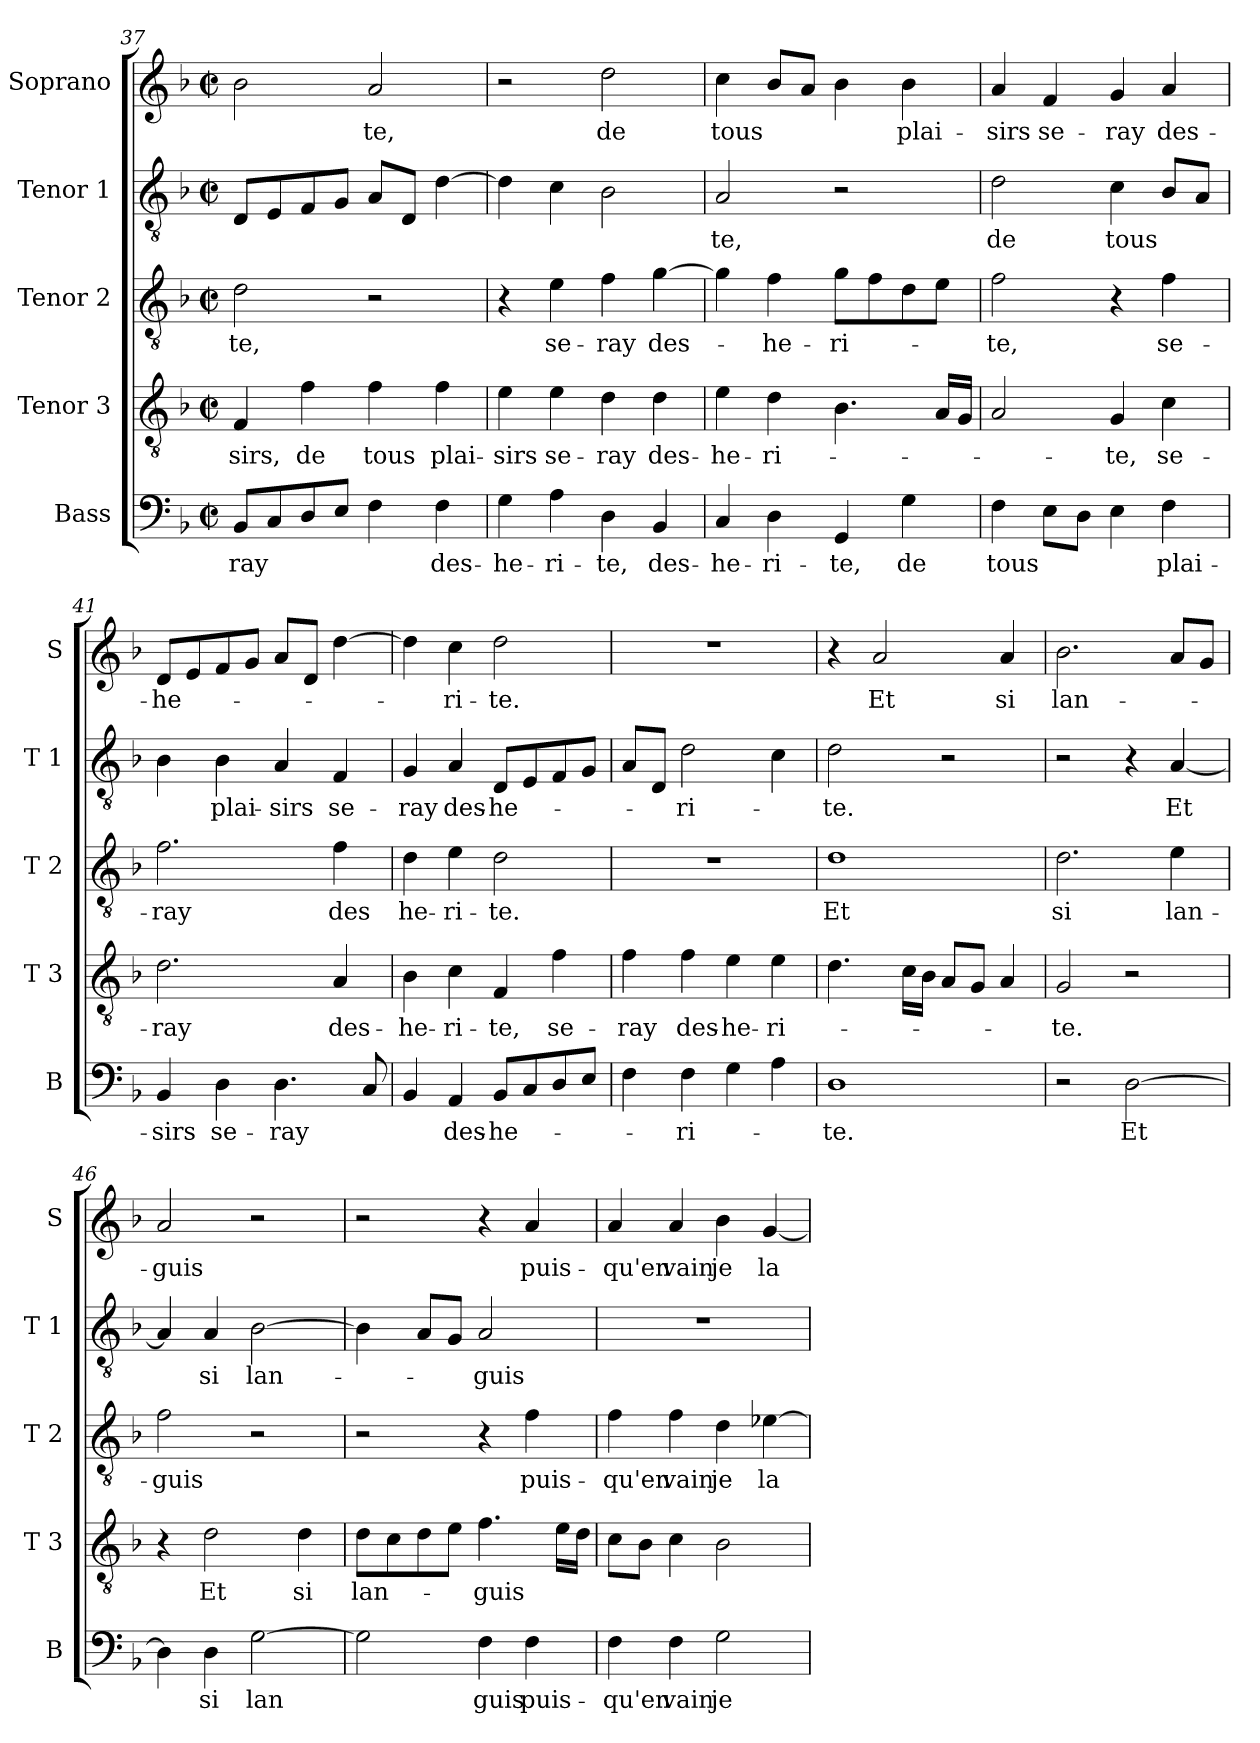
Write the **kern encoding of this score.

**kern	**text	**kern	**text	**kern	**text	**kern	**text	**kern	**text
*part5	*part5	*part4	*part4	*part3	*part3	*part2	*part2	*part1	*part1
*staff5	*staff5	*staff4	*staff4	*staff3	*staff3	*staff2	*staff2	*staff1	*staff1
*I"Bass	*	*I"Tenor 3	*	*I"Tenor 2	*	*I"Tenor 1	*	*I"Soprano	*
*I'B	*	*I'T 3	*	*I'T 2	*	*I'T 1	*	*I'S	*
!!LO:PB:g=z
*clefF4	*	*clefGv2	*	*clefGv2	*	*clefGv2	*	*clefG2	*
*k[b-]	*	*k[b-]	*	*k[b-]	*	*k[b-]	*	*k[b-]	*
*F:	*	*F:	*	*F:	*	*F:	*	*F:	*
*M2/2	*	*M2/2	*	*M2/2	*	*M2/2	*	*M2/2	*
*met(c|)	*	*met(c|)	*	*met(c|)	*	*met(c|)	*	*met(c|)	*
=37	=37	=37	=37	=37	=37	=37	=37	=37	=37
8BB-/L	-ray	4F/	-sirs,	2d\	-te,	8D/L	.	2b-\	.
8C/	.	.	.	.	.	8E/	.	.	.
8D/	.	4f\	de	.	.	8F/	.	.	.
8E/J	.	.	.	.	.	8G/J	.	.	.
4F\	.	4f\	tous	2r	.	8A/L	.	2a/	-te,
.	.	.	.	.	.	8D/J	.	.	.
4F\	des-	4f\	plai-	.	.	[4d\	.	.	.
=38	=38	=38	=38	=38	=38	=38	=38	=38	=38
4G\	-he-	4e\	-sirs	4r	.	4d\]	.	2r	.
4A\	-ri-	4e\	se-	4e\	se-	4c\	.	.	.
4D\	-te,	4d\	-ray	4f\	-ray	2B-\	.	2dd\	de
4BB-/	des-	4d\	des-	[4g\	des-	.	.	.	.
=39	=39	=39	=39	=39	=39	=39	=39	=39	=39
4C/	-he-	4e\	-he-	4g\]	.	2A/	-te,	4cc\	tous
4D\	-ri-	4d\	-ri-	4f\	-he-	.	.	8b-/L	.
.	.	.	.	.	.	.	.	8a/J	.
4GG/	-te,	4.B-\	.	8g\L	-ri-	2r	.	4b-\	.
.	.	.	.	8f\	.	.	.	.	.
4G\	de	.	.	8d\	.	.	.	4b-\	plai-
.	.	16A/LL	.	8e\J	.	.	.	.	.
.	.	16G/JJ	.	.	.	.	.	.	.
=40	=40	=40	=40	=40	=40	=40	=40	=40	=40
4F\	tous	2A/	.	2f\	-te,	2d\	de	4a/	-sirs
8E\L	.	.	.	.	.	.	.	4f/	se-
8D\J	.	.	.	.	.	.	.	.	.
4E\	.	4G/	-te,	4r	.	4c\	tous	4g/	-ray
4F\	plai-	4c\	se-	4f\	se-	8B-/L	.	4a/	des-
.	.	.	.	.	.	8A/J	.	.	.
=41	=41	=41	=41	=41	=41	=41	=41	=41	=41
4BB-/	-sirs	2.d\	-ray	2.f\	-ray	4B-\	.	8d/L	-he-
.	.	.	.	.	.	.	.	8e/	.
4D\	se-	.	.	.	.	4B-\	plai-	8f/	.
.	.	.	.	.	.	.	.	8g/J	.
4.D\	-ray	.	.	.	.	4A/	-sirs	8a/L	.
.	.	.	.	.	.	.	.	8d/J	.
.	.	4A/	des-	4f\	des	4F/	se-	[4dd\	.
8C/	.	.	.	.	.	.	.	.	.
=42	=42	=42	=42	=42	=42	=42	=42	=42	=42
4BB-/	.	4B-\	-he-	4d\	he-	4G/	-ray	4dd\]	.
4AA/	des-	4c\	-ri-	4e\	-ri-	4A/	des-	4cc\	-ri-
8BB-/L	-he-	4F/	-te,	2d\	-te.	8D/L	-he-	2dd\	-te.
8C/	.	.	.	.	.	8E/	.	.	.
8D/	.	4f\	se-	.	.	8F/	.	.	.
8E/J	.	.	.	.	.	8G/J	.	.	.
!!LO:LB:g=z
=43	=43	=43	=43	=43	=43	=43	=43	=43	=43
4F\	.	4f\	-ray	1r	.	8A/L	.	1r	.
.	.	.	.	.	.	8D/J	.	.	.
4F\	-ri-	4f\	des-	.	.	2d\	-ri-	.	.
4G\	.	4e\	-he-	.	.	.	.	.	.
4A\	.	4e\	-ri-	.	.	4c\	.	.	.
=44	=44	=44	=44	=44	=44	=44	=44	=44	=44
1D	-te.	4.d\	.	1d	Et	2d\	-te.	4r	.
.	.	.	.	.	.	.	.	2a/	Et
.	.	16c\LL	.	.	.	.	.	.	.
.	.	16B-\JJ	.	.	.	.	.	.	.
.	.	8A/L	.	.	.	2r	.	.	.
.	.	8G/J	.	.	.	.	.	.	.
.	.	4A/	.	.	.	.	.	4a/	si
=45	=45	=45	=45	=45	=45	=45	=45	=45	=45
2r	.	2G/	-te.	2.d\	si	2r	.	2.b-\	lan-
[2D\	Et	2r	.	.	.	4r	.	.	.
.	.	.	.	4e\	lan-	[4A/	Et	8a/L	.
.	.	.	.	.	.	.	.	8g/J	.
=46	=46	=46	=46	=46	=46	=46	=46	=46	=46
4D\]	.	4r	.	2f\	-guis	4A/]	.	2a/	-guis
4D\	si	2d\	Et	.	.	4A/	si	.	.
[2G\	lan	.	.	2r	.	[2B-\	lan-	2r	.
.	.	4d\	si	.	.	.	.	.	.
=47	=47	=47	=47	=47	=47	=47	=47	=47	=47
2G\]	.	8d\L	lan-	2r	.	4B-\]	.	2r	.
.	.	8c\	.	.	.	.	.	.	.
.	.	8d\	.	.	.	8A/L	.	.	.
.	.	8e\J	.	.	.	8G/J	.	.	.
4F\	guis	4.f\	-guis	4r	.	2A/	-guis	4r	.
4F\	puis-	.	.	4f\	puis-	.	.	4a/	puis-
.	.	16e\LL	.	.	.	.	.	.	.
.	.	16d\JJ	.	.	.	.	.	.	.
=48	=48	=48	=48	=48	=48	=48	=48	=48	=48
4F\	-qu'en	8c\L	.	4f\	-qu'en	1r	.	4a/	-qu'en
.	.	8B-\J	.	.	.	.	.	.	.
4F\	vain	4c\	.	4f\	vain	.	.	4a/	vain
2G\	je	2B-\	.	4d\	je	.	.	4b-\	je
.	.	.	.	[4e-X\	la-	.	.	[4g/	la-
=	=	=	=	=	=	=	=	=	=
*-	*-	*-	*-	*-	*-	*-	*-	*-	*-
